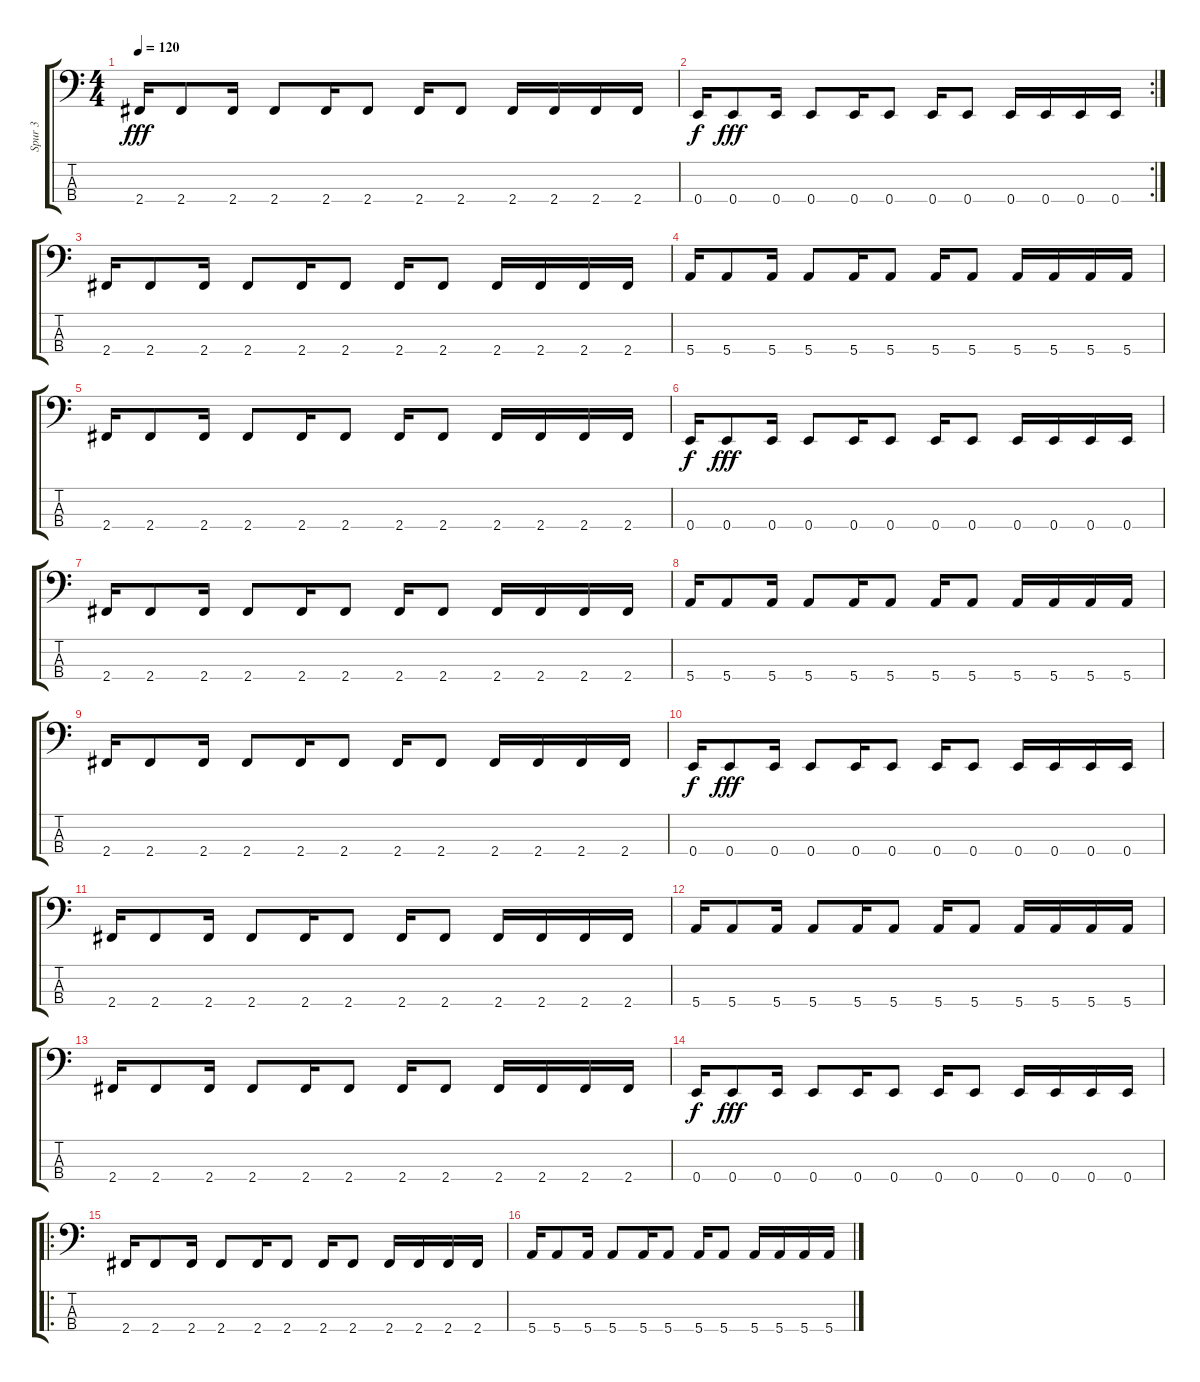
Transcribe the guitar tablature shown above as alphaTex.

\track ("Spur 3" "Spur 3") {instrument electricbassfinger}
\staff {score tabs}
\tuning (G2 D2 A1 E1) {hide}
\ts (4 4)
\tempo 120
\clef f4
\ks c
2.4.16{dy fff} 2.4.8 2.4.16 2.4.8 2.4.16 2.4.8 2.4.16 2.4.8 2.4.16 2.4.16 2.4.16 2.4.16 |
\rc 2
0.4.16{dy f} 0.4.8{dy fff} 0.4.16 0.4.8 0.4.16 0.4.8 0.4.16 0.4.8 0.4.16 0.4.16 0.4.16 0.4.16 |
2.4.16 2.4.8 2.4.16 2.4.8 2.4.16 2.4.8 2.4.16 2.4.8 2.4.16 2.4.16 2.4.16 2.4.16 |
5.4.16 5.4.8 5.4.16 5.4.8 5.4.16 5.4.8 5.4.16 5.4.8 5.4.16 5.4.16 5.4.16 5.4.16 |
2.4.16 2.4.8 2.4.16 2.4.8 2.4.16 2.4.8 2.4.16 2.4.8 2.4.16 2.4.16 2.4.16 2.4.16 |
0.4.16{dy f} 0.4.8{dy fff} 0.4.16 0.4.8 0.4.16 0.4.8 0.4.16 0.4.8 0.4.16 0.4.16 0.4.16 0.4.16 |
2.4.16 2.4.8 2.4.16 2.4.8 2.4.16 2.4.8 2.4.16 2.4.8 2.4.16 2.4.16 2.4.16 2.4.16 |
5.4.16 5.4.8 5.4.16 5.4.8 5.4.16 5.4.8 5.4.16 5.4.8 5.4.16 5.4.16 5.4.16 5.4.16 |
2.4.16 2.4.8 2.4.16 2.4.8 2.4.16 2.4.8 2.4.16 2.4.8 2.4.16 2.4.16 2.4.16 2.4.16 |
0.4.16{dy f} 0.4.8{dy fff} 0.4.16 0.4.8 0.4.16 0.4.8 0.4.16 0.4.8 0.4.16 0.4.16 0.4.16 0.4.16 |
2.4.16 2.4.8 2.4.16 2.4.8 2.4.16 2.4.8 2.4.16 2.4.8 2.4.16 2.4.16 2.4.16 2.4.16 |
5.4.16 5.4.8 5.4.16 5.4.8 5.4.16 5.4.8 5.4.16 5.4.8 5.4.16 5.4.16 5.4.16 5.4.16 |
2.4.16 2.4.8 2.4.16 2.4.8 2.4.16 2.4.8 2.4.16 2.4.8 2.4.16 2.4.16 2.4.16 2.4.16 |
0.4.16{dy f} 0.4.8{dy fff} 0.4.16 0.4.8 0.4.16 0.4.8 0.4.16 0.4.8 0.4.16 0.4.16 0.4.16 0.4.16 |
\ro
2.4.16 2.4.8 2.4.16 2.4.8 2.4.16 2.4.8 2.4.16 2.4.8 2.4.16 2.4.16 2.4.16 2.4.16 |
5.4.16 5.4.8 5.4.16 5.4.8 5.4.16 5.4.8 5.4.16 5.4.8 5.4.16 5.4.16 5.4.16 5.4.16
